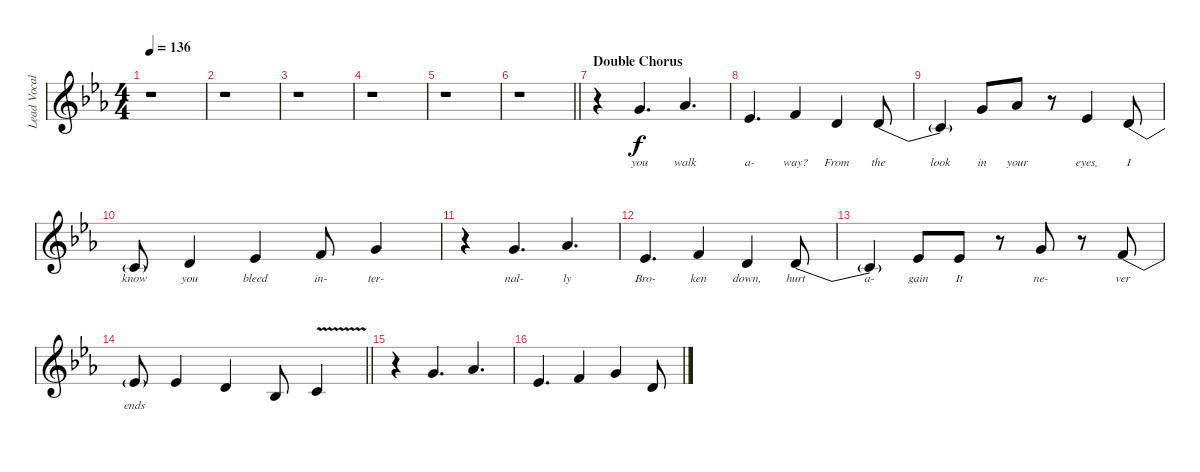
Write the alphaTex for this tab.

\track ("Lead Vocals" "Lead Vocal") {instrument lead6voice}
\staff {score}
\tuning (D4 A3 F3 C3 G2 C2) {hide}
\ts (4 4)
\tempo 136
\clef g2
\ks eb
r.1{dy f} |
r.1 |
r.1 |
r.1 |
r.1 |
\barLineRight lightlight
r.1 |
\section ("" "Double Chorus")
r.4 5.1.4{d lyrics (0 "you") lyrics (1 "") lyrics (2 "") lyrics (3 "") lyrics (4 "")} 6.1.4{d lyrics (0 "walk") lyrics (1 "") lyrics (2 "") lyrics (3 "") lyrics (4 "")} |
6.2.4{d lyrics (0 "a-") lyrics (1 "") lyrics (2 "") lyrics (3 "") lyrics (4 "")} 8.2.4{lyrics (0 "way?") lyrics (1 "") lyrics (2 "") lyrics (3 "") lyrics (4 "")} 5.2.4{lyrics (0 "From") lyrics (1 "") lyrics (2 "") lyrics (3 "") lyrics (4 "")} 7.3{be (custom 0 4 15 4 25 0 60 0)}.8{lyrics (0 "the") lyrics (1 "") lyrics (2 "") lyrics (3 "") lyrics (4 "")} |
7.3{t}.4{lyrics (0 "look") lyrics (1 "") lyrics (2 "") lyrics (3 "") lyrics (4 "")} 5.1.8{lyrics (0 "in") lyrics (1 "") lyrics (2 "") lyrics (3 "") lyrics (4 "")} 6.1.8{lyrics (0 "your") lyrics (1 "") lyrics (2 "") lyrics (3 "") lyrics (4 "")} r.8 6.2.4{lyrics (0 "eyes,") lyrics (1 "") lyrics (2 "") lyrics (3 "") lyrics (4 "")} 7.3{be (custom 0 4 15 4 25 0 60 0)}.8{lyrics (0 "I") lyrics (1 "") lyrics (2 "") lyrics (3 "") lyrics (4 "")} |
7.3{t}.8{lyrics (0 "know") lyrics (1 "") lyrics (2 "") lyrics (3 "") lyrics (4 "")} 5.2.4{lyrics (0 "you") lyrics (1 "") lyrics (2 "") lyrics (3 "") lyrics (4 "")} 6.2.4{lyrics (0 "bleed") lyrics (1 "") lyrics (2 "") lyrics (3 "") lyrics (4 "")} 8.2.8{lyrics (0 "in-") lyrics (1 "") lyrics (2 "") lyrics (3 "") lyrics (4 "")} 5.1.4{lyrics (0 "ter-") lyrics (1 "") lyrics (2 "") lyrics (3 "") lyrics (4 "")} |
r.4 5.1.4{d lyrics (0 "nal-") lyrics (1 "") lyrics (2 "") lyrics (3 "") lyrics (4 "")} 6.1.4{d lyrics (0 "ly") lyrics (1 "") lyrics (2 "") lyrics (3 "") lyrics (4 "")} |
6.2.4{d lyrics (0 "Bro-") lyrics (1 "") lyrics (2 "") lyrics (3 "") lyrics (4 "")} 8.2.4{lyrics (0 "ken") lyrics (1 "") lyrics (2 "") lyrics (3 "") lyrics (4 "")} 5.2.4{lyrics (0 "down,") lyrics (1 "") lyrics (2 "") lyrics (3 "") lyrics (4 "")} 7.3{be (custom 0 4 15 4 25 0 60 0)}.8{lyrics (0 "hurt") lyrics (1 "") lyrics (2 "") lyrics (3 "") lyrics (4 "")} |
7.3{t}.4{lyrics (0 "a-") lyrics (1 "") lyrics (2 "") lyrics (3 "") lyrics (4 "")} 6.2.8{lyrics (0 "gain") lyrics (1 "") lyrics (2 "") lyrics (3 "") lyrics (4 "")} 6.2.8{lyrics (0 "It") lyrics (1 "") lyrics (2 "") lyrics (3 "") lyrics (4 "")} r.8 5.1.8{lyrics (0 "ne-") lyrics (1 "") lyrics (2 "") lyrics (3 "") lyrics (4 "")} r.8 6.2{be (custom 0 4 25 4 35 0 60 0)}.8{lyrics (0 "ver") lyrics (1 "") lyrics (2 "") lyrics (3 "") lyrics (4 "")} |
\barLineRight lightlight
6.2{t}.8{lyrics (0 "ends") lyrics (1 "") lyrics (2 "") lyrics (3 "") lyrics (4 "")} 6.2.4 5.2.4 5.3.8 7.3{v}.4 |
r.4 5.1.4{d} 6.1.4{d} |
6.2.4{d} 8.2.4 5.1.4 7.3{be (custom 0 4 15 4 25 0 60 0)}.8
